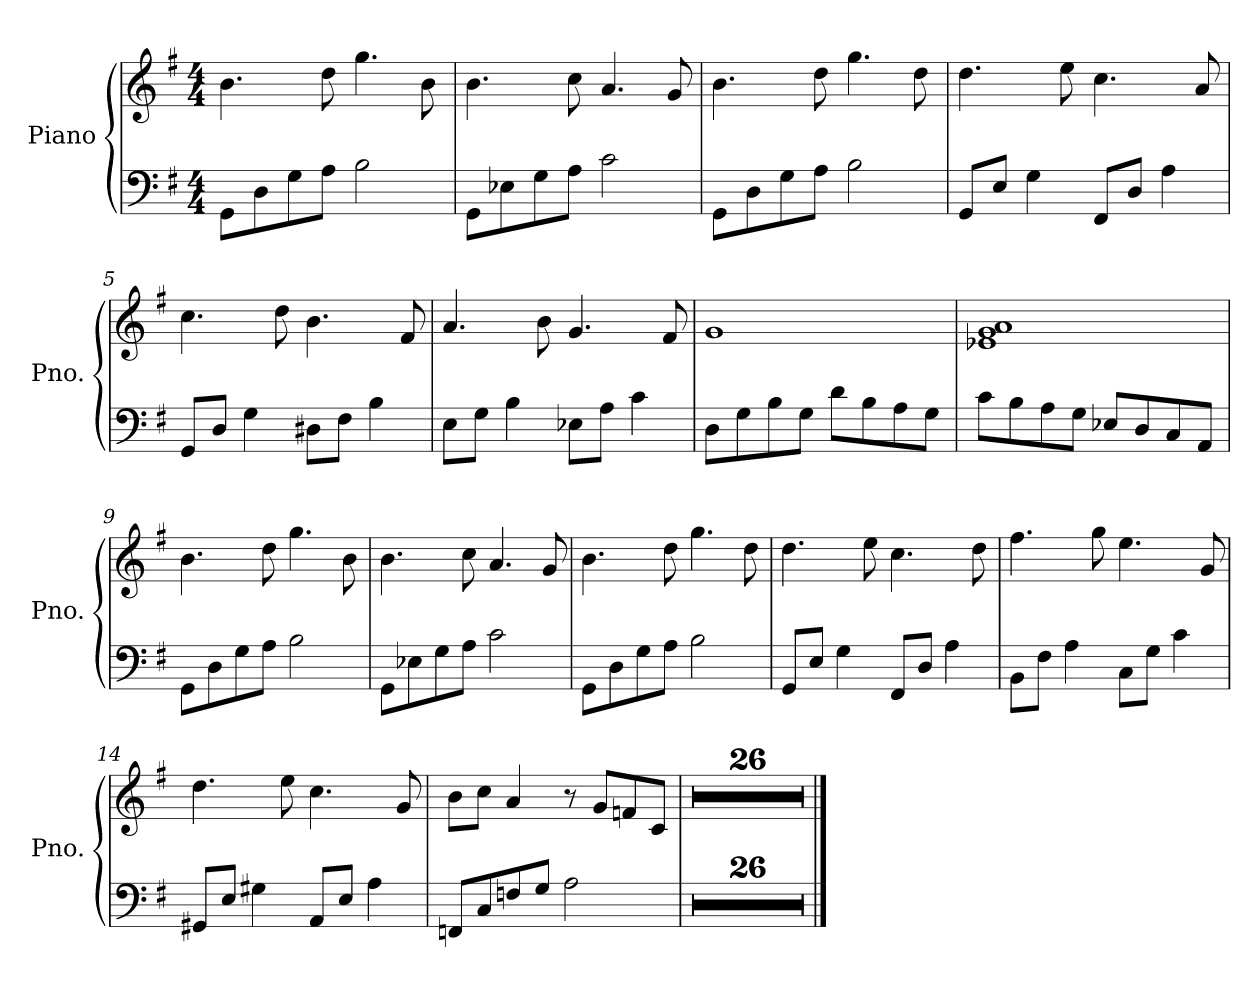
**kern	**kern
*part1	*part1
*staff2	*staff1
*I"Piano	*
*I'Pno.	*
*clefF4	*clefG2
*k[f#]	*k[f#]
*M4/4	*M4/4
*MM69	*MM69
=1	=1
8GG\L	4.b\
8D\	.
8G\	.
8A\J	8dd\
2B\	4.gg\
.	8b\
=2	=2
8GG\L	4.b\
8E-X\	.
8G\	.
8A\J	8cc\
2c\	4.a/
.	8g/
=3	=3
8GG\L	4.b\
8D\	.
8G\	.
8A\J	8dd\
2B\	4.gg\
.	8dd\
=4	=4
8GG/L	4.dd\
8E/J	.
4G\	.
.	8ee\
8FF#/L	4.cc\
8D/J	.
4A\	.
.	8a/
=5	=5
8GG/L	4.cc\
8D/J	.
4G\	.
.	8dd\
8D#X\L	4.b\
8F#\J	.
4B\	.
.	8f#/
!!LO:LB:g=z
=6	=6
8E\L	4.a/
8G\J	.
4B\	.
.	8b\
8E-X\L	4.g/
8A\J	.
4c\	.
.	8f#/
=7	=7
8D\L	1g
8G\	.
8B\	.
8G\J	.
8d\L	.
8B\	.
8A\	.
8G\J	.
=8	=8
8c\L	1e-X 1g 1a
8B\	.
8A\	.
8G\J	.
8E-X/L	.
8D/	.
8C/	.
8AA/J	.
=9	=9
8GG\L	4.b\
8D\	.
8G\	.
8A\J	8dd\
2B\	4.gg\
.	8b\
=10	=10
8GG\L	4.b\
8E-X\	.
8G\	.
8A\J	8cc\
2c\	4.a/
.	8g/
!!LO:LB:g=z
=11	=11
8GG\L	4.b\
8D\	.
8G\	.
8A\J	8dd\
2B\	4.gg\
.	8dd\
=12	=12
8GG/L	4.dd\
8E/J	.
4G\	.
.	8ee\
8FF#/L	4.cc\
8D/J	.
4A\	.
.	8dd\
=13	=13
8BB\L	4.ff#\
8F#\J	.
4A\	.
.	8gg\
8C\L	4.ee\
8G\J	.
4c\	.
.	8g/
=14	=14
8GG#X/L	4.dd\
8E/J	.
4G#X\	.
.	8ee\
8AA/L	4.cc\
8E/J	.
4A\	.
.	8g/
=15	=15
8FFn/L	8b\L
8C/	8cc\J
8Fn/	4a/
8G/J	.
2A\	8r
.	8g/L
.	8fn/
.	8c/J
=16	=16
1r	1r
=17	=17
1r	1r
!!LO:LB:g=z
=18	=18
1r	1r
=19	=19
1r	1r
=20	=20
1r	1r
=21	=21
1r	1r
=22	=22
1r	1r
=23	=23
1r	1r
=24	=24
1r	1r
=25	=25
1r	1r
=26	=26
1r	1r
=27	=27
1r	1r
=28	=28
1r	1r
=29	=29
1r	1r
=30	=30
1r	1r
=31	=31
1r	1r
=32	=32
1r	1r
=33	=33
1r	1r
=34	=34
1r	1r
=35	=35
1r	1r
!!LO:LB:g=z
=36	=36
1r	1r
=37	=37
1r	1r
=38	=38
1r	1r
=39	=39
1r	1r
=40	=40
1r	1r
=41	=41
1r	1r
==	==
*-	*-
